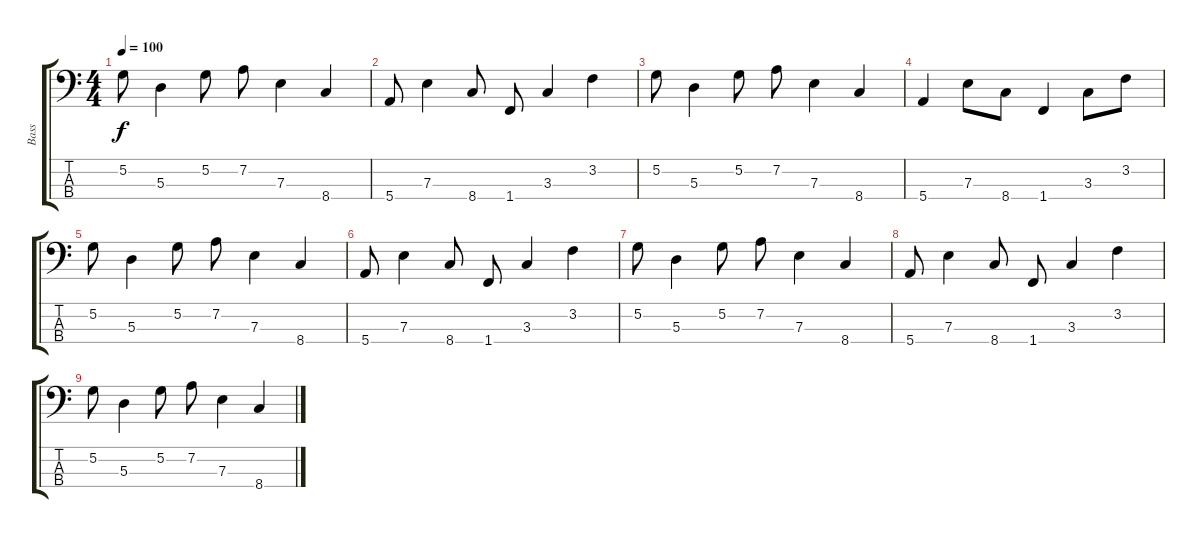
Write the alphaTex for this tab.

\track ("Bass" "Bass") {instrument electricbassfinger}
\staff {score tabs}
\tuning (G2 D2 A1 E1) {hide}
\ts (4 4)
\tempo 100
\clef f4
\ks c
5.2.8{dy f} 5.3.4 5.2.8 7.2.8 7.3.4 8.4.4 |
5.4.8 7.3.4 8.4.8 1.4.8 3.3.4 3.2.4 |
5.2.8 5.3.4 5.2.8 7.2.8 7.3.4 8.4.4 |
5.4.4 7.3.8 8.4.8 1.4.4 3.3.8 3.2.8 |
5.2.8 5.3.4 5.2.8 7.2.8 7.3.4 8.4.4 |
5.4.8 7.3.4 8.4.8 1.4.8 3.3.4 3.2.4 |
5.2.8 5.3.4 5.2.8 7.2.8 7.3.4 8.4.4 |
5.4.8 7.3.4 8.4.8 1.4.8 3.3.4 3.2.4 |
5.2.8 5.3.4 5.2.8 7.2.8 7.3.4 8.4.4
